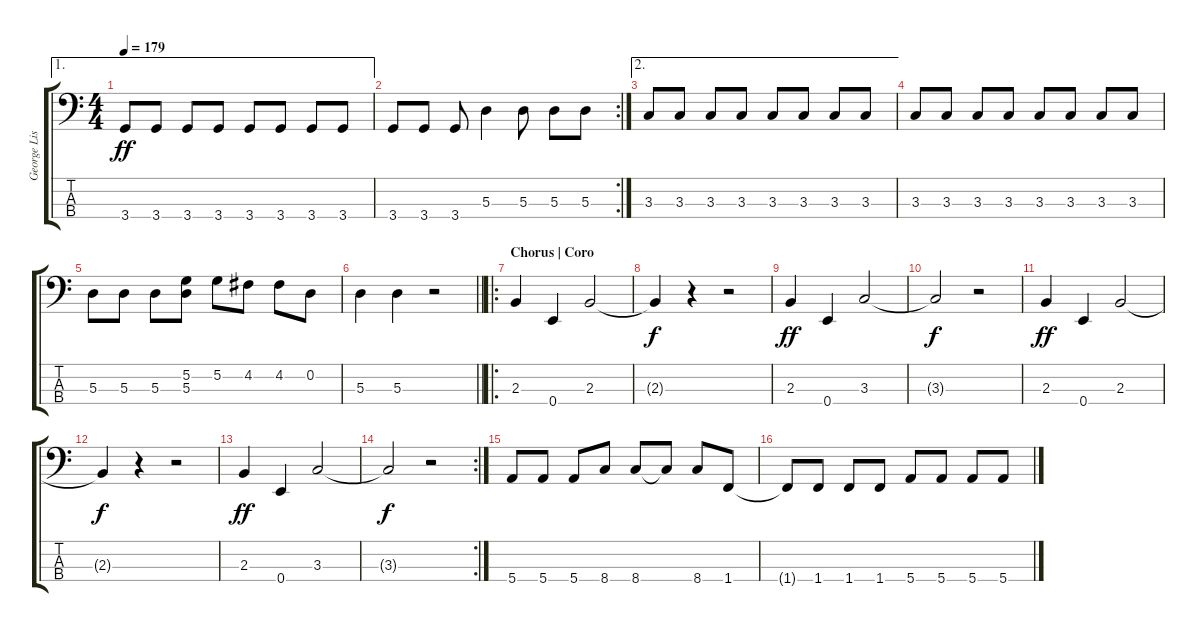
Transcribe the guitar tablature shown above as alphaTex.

\track ("George Listing" "George Lis") {instrument electricbassfinger}
\staff {score tabs}
\tuning (G2 D2 A1 E1) {hide}
\ae 1
\ts (4 4)
\tempo 179
\clef f4
\ks c
3.4.8{dy ff} 3.4.8 3.4.8 3.4.8 3.4.8 3.4.8 3.4.8 3.4.8 |
\rc 2
3.4.8 3.4.8 3.4.8 5.3.4 5.3.8 5.3.8 5.3.8 |
\ae 2
3.3.8 3.3.8 3.3.8 3.3.8 3.3.8 3.3.8 3.3.8 3.3.8 |
3.3.8 3.3.8 3.3.8 3.3.8 3.3.8 3.3.8 3.3.8 3.3.8 |
5.3.8 5.3.8 5.3.8 (5.2 5.3).8 5.2.8 4.2.8 4.2.8 0.2.8 |
\barLineRight lightlight
5.3.4 5.3.4 r.2 |
\ro
\section ("" "Chorus | Coro")
2.3.4 0.4.4 2.3.2 |
2.3{t}.4{dy f} r.4 r.2 |
2.3.4{dy ff} 0.4.4 3.3.2 |
3.3{t}.2{dy f} r.2 |
2.3.4{dy ff} 0.4.4 2.3.2 |
2.3{t}.4{dy f} r.4 r.2 |
2.3.4{dy ff} 0.4.4 3.3.2 |
\rc 2
3.3{t}.2{dy f} r.2 |
5.4.8 5.4.8 5.4.8 8.4.8 8.4.8 8.4{t}.8 8.4.8 1.4.8 |
1.4{t}.8 1.4.8 1.4.8 1.4.8 5.4.8 5.4.8 5.4.8 5.4.8
